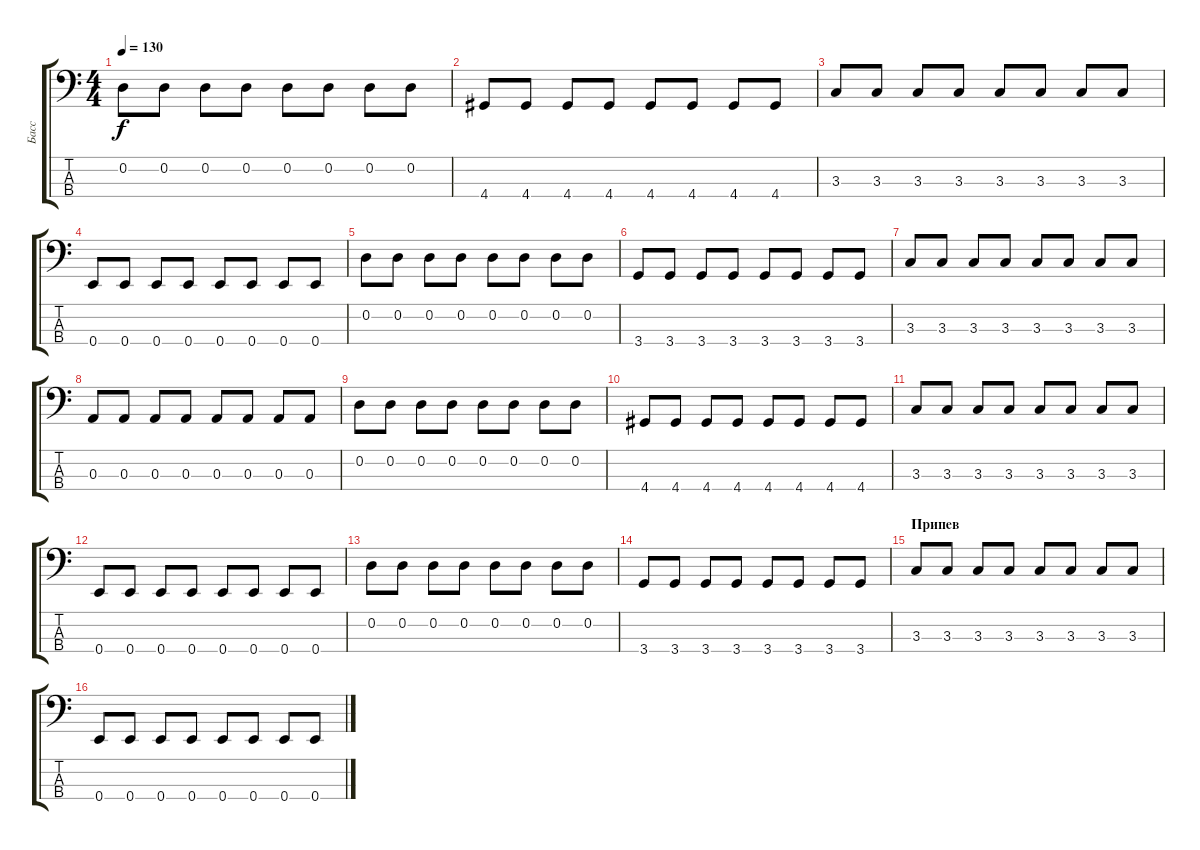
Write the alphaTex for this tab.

\track (" Басс" " Басс") {instrument slapbass2}
\staff {score tabs}
\tuning (G2 D2 A1 E1) {hide}
\ts (4 4)
\tempo 130
\clef f4
\ks c
0.2.8{dy f} 0.2.8 0.2.8 0.2.8 0.2.8 0.2.8 0.2.8 0.2.8 |
4.4.8 4.4.8 4.4.8 4.4.8 4.4.8 4.4.8 4.4.8 4.4.8 |
3.3.8 3.3.8 3.3.8 3.3.8 3.3.8 3.3.8 3.3.8 3.3.8 |
0.4.8 0.4.8 0.4.8 0.4.8 0.4.8 0.4.8 0.4.8 0.4.8 |
0.2.8 0.2.8 0.2.8 0.2.8 0.2.8 0.2.8 0.2.8 0.2.8 |
3.4.8 3.4.8 3.4.8 3.4.8 3.4.8 3.4.8 3.4.8 3.4.8 |
3.3.8 3.3.8 3.3.8 3.3.8 3.3.8 3.3.8 3.3.8 3.3.8 |
0.3.8 0.3.8 0.3.8 0.3.8 0.3.8 0.3.8 0.3.8 0.3.8 |
0.2.8 0.2.8 0.2.8 0.2.8 0.2.8 0.2.8 0.2.8 0.2.8 |
4.4.8 4.4.8 4.4.8 4.4.8 4.4.8 4.4.8 4.4.8 4.4.8 |
3.3.8 3.3.8 3.3.8 3.3.8 3.3.8 3.3.8 3.3.8 3.3.8 |
0.4.8 0.4.8 0.4.8 0.4.8 0.4.8 0.4.8 0.4.8 0.4.8 |
0.2.8 0.2.8 0.2.8 0.2.8 0.2.8 0.2.8 0.2.8 0.2.8 |
3.4.8 3.4.8 3.4.8 3.4.8 3.4.8 3.4.8 3.4.8 3.4.8 |
\section ("" "Припев")
3.3.8 3.3.8 3.3.8 3.3.8 3.3.8 3.3.8 3.3.8 3.3.8 |
0.4.8 0.4.8 0.4.8 0.4.8 0.4.8 0.4.8 0.4.8 0.4.8
